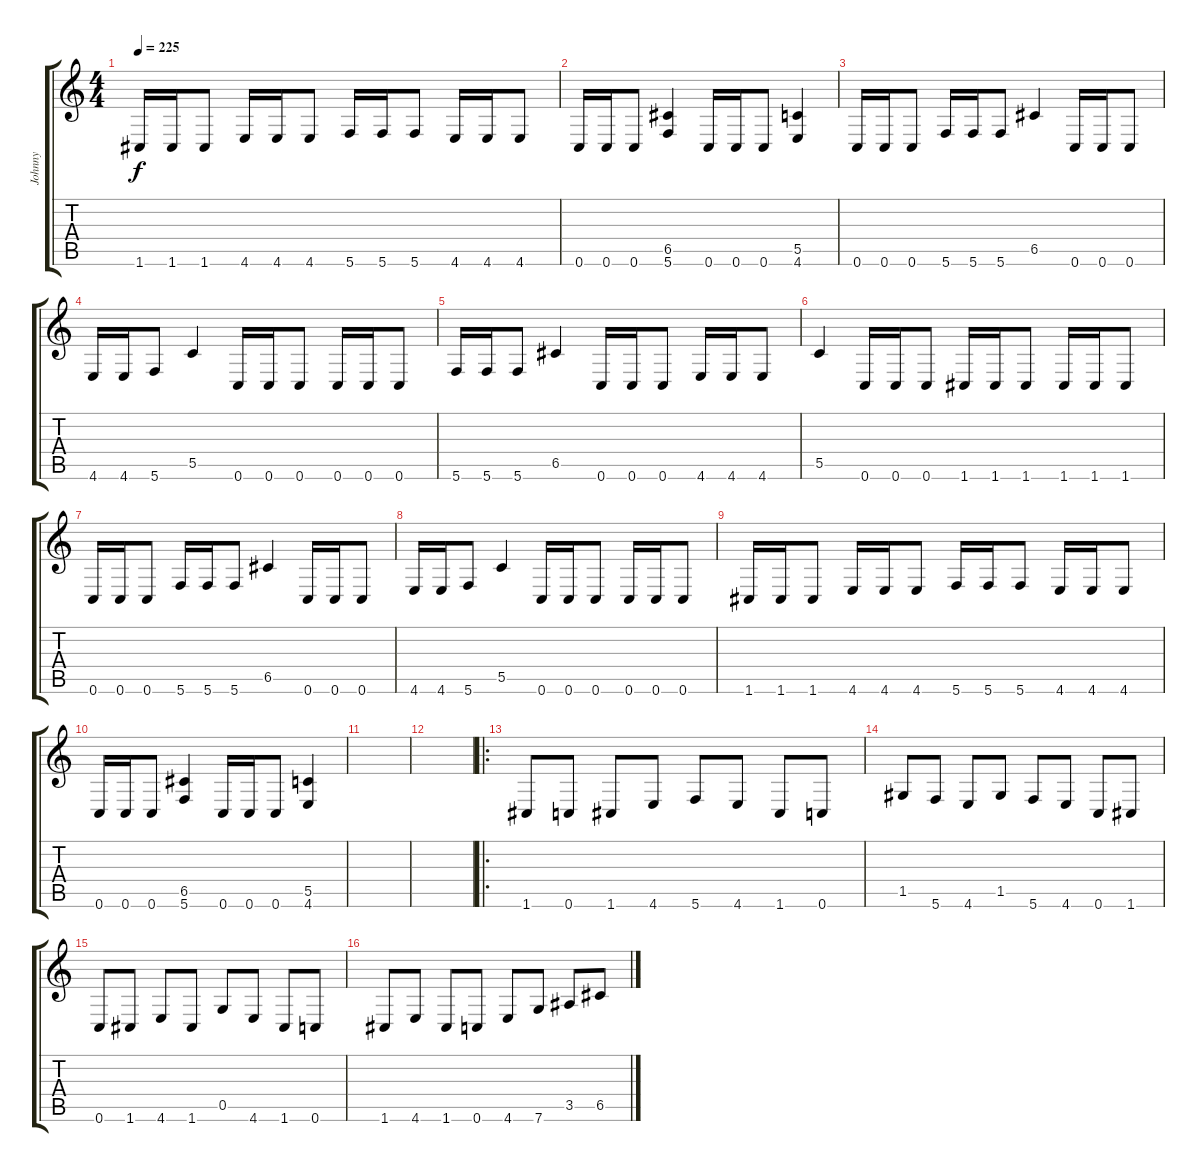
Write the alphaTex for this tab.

\track ("Johnny" "Johnny") {instrument distortionguitar}
\staff {score tabs}
\tuning (D4 A3 F3 C3 G2 C2) {hide}
\ts (4 4)
\tempo 225
\clef g2
\ks c
1.6.16{dy f} 1.6.16 1.6.8 4.6.16 4.6.16 4.6.8 5.6.16 5.6.16 5.6.8 4.6.16 4.6.16 4.6.8 |
0.6.16 0.6.16 0.6.8 (6.5 5.6).4 0.6.16 0.6.16 0.6.8 (5.5 4.6).4 |
0.6.16 0.6.16 0.6.8 5.6.16 5.6.16 5.6.8 6.5.4 0.6.16 0.6.16 0.6.8 |
4.6.16 4.6.16 5.6.8 5.5.4 0.6.16 0.6.16 0.6.8 0.6.16 0.6.16 0.6.8 |
5.6.16 5.6.16 5.6.8 6.5.4 0.6.16 0.6.16 0.6.8 4.6.16 4.6.16 4.6.8 |
5.5.4 0.6.16 0.6.16 0.6.8 1.6.16 1.6.16 1.6.8 1.6.16 1.6.16 1.6.8 |
0.6.16 0.6.16 0.6.8 5.6.16 5.6.16 5.6.8 6.5.4 0.6.16 0.6.16 0.6.8 |
4.6.16 4.6.16 5.6.8 5.5.4 0.6.16 0.6.16 0.6.8 0.6.16 0.6.16 0.6.8 |
1.6.16 1.6.16 1.6.8 4.6.16 4.6.16 4.6.8 5.6.16 5.6.16 5.6.8 4.6.16 4.6.16 4.6.8 |
0.6.16 0.6.16 0.6.8 (6.5 5.6).4 0.6.16 0.6.16 0.6.8 (5.5 4.6).4 |
|
|
\ro
1.6.8 0.6.8 1.6.8 4.6.8 5.6.8 4.6.8 1.6.8 0.6.8 |
1.5.8 5.6.8 4.6.8 1.5.8 5.6.8 4.6.8 0.6.8 1.6.8 |
0.6.8 1.6.8 4.6.8 1.6.8 0.5.8 4.6.8 1.6.8 0.6.8 |
1.6.8 4.6.8 1.6.8 0.6.8 4.6.8 7.6.8 3.5.8 6.5.8
